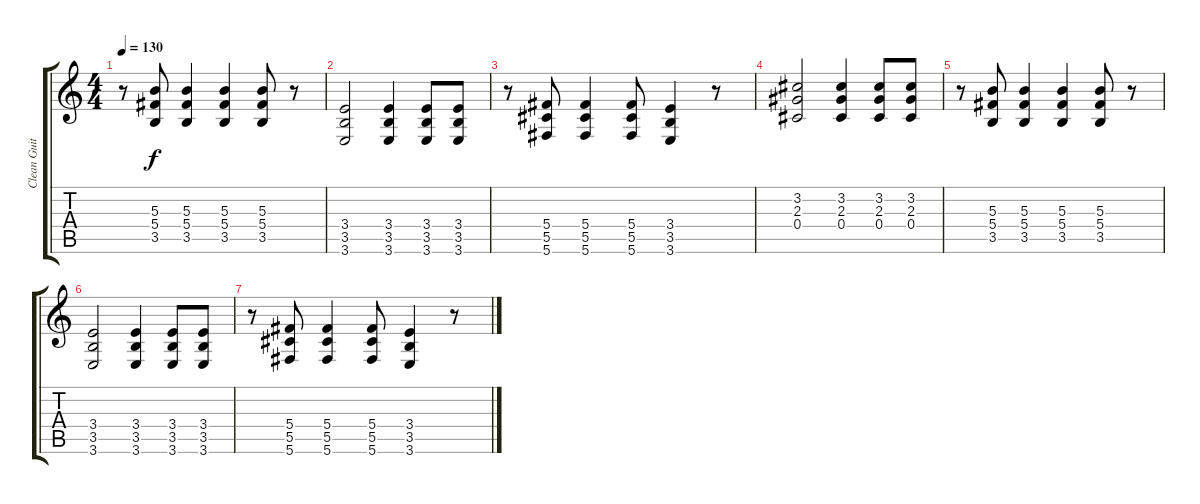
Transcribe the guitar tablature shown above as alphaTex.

\track ("Clean Guitar" "Clean Guit") {instrument electricguitarclean}
\staff {score tabs}
\tuning (Eb4 Bb3 Gb3 Db3 Ab2 Db2) {hide}
\ts (4 4)
\tempo 130
\clef g2
\ks c
r.8{dy f} (5.3 5.4 3.5).8 (5.3 5.4 3.5).4 (5.3 5.4 3.5).4 (5.3 5.4 3.5).8 r.8 |
(3.4 3.5 3.6).2 (3.4 3.5 3.6).4 (3.4 3.5 3.6).8 (3.4 3.5 3.6).8 |
r.8 (5.4 5.5 5.6).8 (5.4 5.5 5.6).4 (5.4 5.5 5.6).8 (3.4 3.5 3.6).4 r.8 |
(3.2 2.3 0.4).2 (3.2 2.3 0.4).4 (3.2 2.3 0.4).8 (3.2 2.3 0.4).8 |
r.8 (5.3 5.4 3.5).8 (5.3 5.4 3.5).4 (5.3 5.4 3.5).4 (5.3 5.4 3.5).8 r.8 |
(3.4 3.5 3.6).2 (3.4 3.5 3.6).4 (3.4 3.5 3.6).8 (3.4 3.5 3.6).8 |
r.8 (5.4 5.5 5.6).8 (5.4 5.5 5.6).4 (5.4 5.5 5.6).8 (3.4 3.5 3.6).4 r.8
